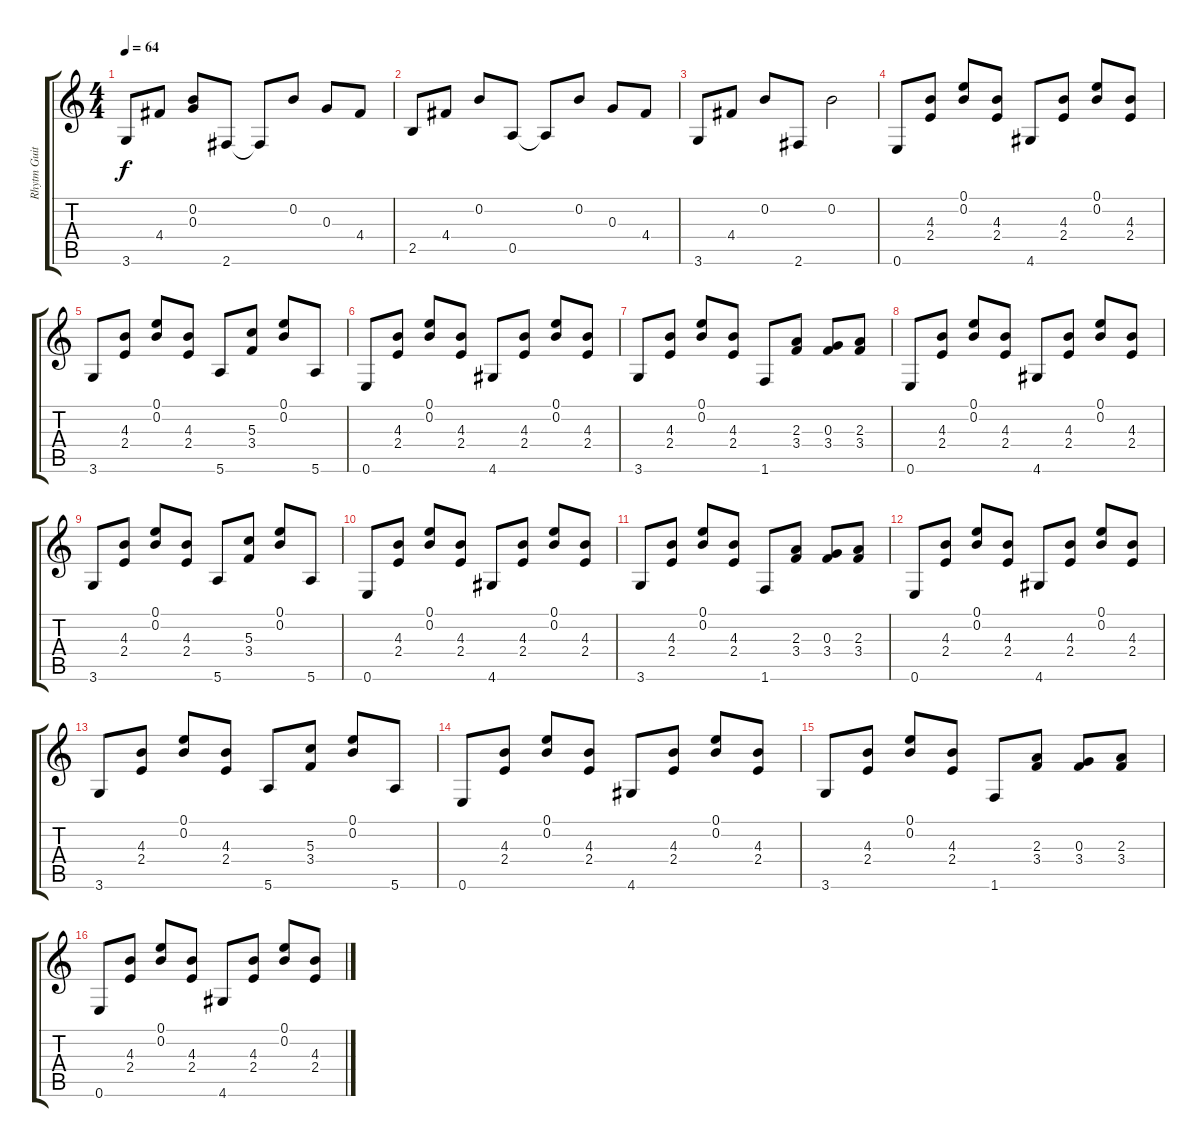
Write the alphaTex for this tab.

\track ("Rhytm Guitar" "Rhytm Guit") {instrument electricguitarjazz}
\staff {score tabs}
\tuning (E4 B3 G3 D3 A2 E2) {hide}
\ts (4 4)
\tempo 64
\clef g2
\ks c
3.6.8{dy f} 4.4.8 (0.2 0.3).8 2.6.8 2.6{t}.8 0.2.8 0.3.8 4.4.8 |
2.5.8 4.4.8 0.2.8 0.5.8 0.5{t}.8 0.2.8 0.3.8 4.4.8 |
3.6.8 4.4.8 0.2.8 2.6.8 0.2.2 |
0.6.8 (4.3 2.4).8 (0.1 0.2).8 (4.3 2.4).8 4.6.8 (4.3 2.4).8 (0.1 0.2).8 (4.3 2.4).8 |
3.6.8 (4.3 2.4).8 (0.1 0.2).8 (4.3 2.4).8 5.6.8 (5.3 3.4).8 (0.1 0.2).8 5.6.8 |
0.6.8 (4.3 2.4).8 (0.1 0.2).8 (4.3 2.4).8 4.6.8 (4.3 2.4).8 (0.1 0.2).8 (4.3 2.4).8 |
3.6.8 (4.3 2.4).8 (0.1 0.2).8 (4.3 2.4).8 1.6.8 (2.3 3.4).8 (0.3 3.4).8 (2.3 3.4).8 |
0.6.8 (4.3 2.4).8 (0.1 0.2).8 (4.3 2.4).8 4.6.8 (4.3 2.4).8 (0.1 0.2).8 (4.3 2.4).8 |
3.6.8 (4.3 2.4).8 (0.1 0.2).8 (4.3 2.4).8 5.6.8 (5.3 3.4).8 (0.1 0.2).8 5.6.8 |
0.6.8 (4.3 2.4).8 (0.1 0.2).8 (4.3 2.4).8 4.6.8 (4.3 2.4).8 (0.1 0.2).8 (4.3 2.4).8 |
3.6.8 (4.3 2.4).8 (0.1 0.2).8 (4.3 2.4).8 1.6.8 (2.3 3.4).8 (0.3 3.4).8 (2.3 3.4).8 |
0.6.8 (4.3 2.4).8 (0.1 0.2).8 (4.3 2.4).8 4.6.8 (4.3 2.4).8 (0.1 0.2).8 (4.3 2.4).8 |
3.6.8 (4.3 2.4).8 (0.1 0.2).8 (4.3 2.4).8 5.6.8 (5.3 3.4).8 (0.1 0.2).8 5.6.8 |
0.6.8 (4.3 2.4).8 (0.1 0.2).8 (4.3 2.4).8 4.6.8 (4.3 2.4).8 (0.1 0.2).8 (4.3 2.4).8 |
3.6.8 (4.3 2.4).8 (0.1 0.2).8 (4.3 2.4).8 1.6.8 (2.3 3.4).8 (0.3 3.4).8 (2.3 3.4).8 |
0.6.8 (4.3 2.4).8 (0.1 0.2).8 (4.3 2.4).8 4.6.8 (4.3 2.4).8 (0.1 0.2).8 (4.3 2.4).8
